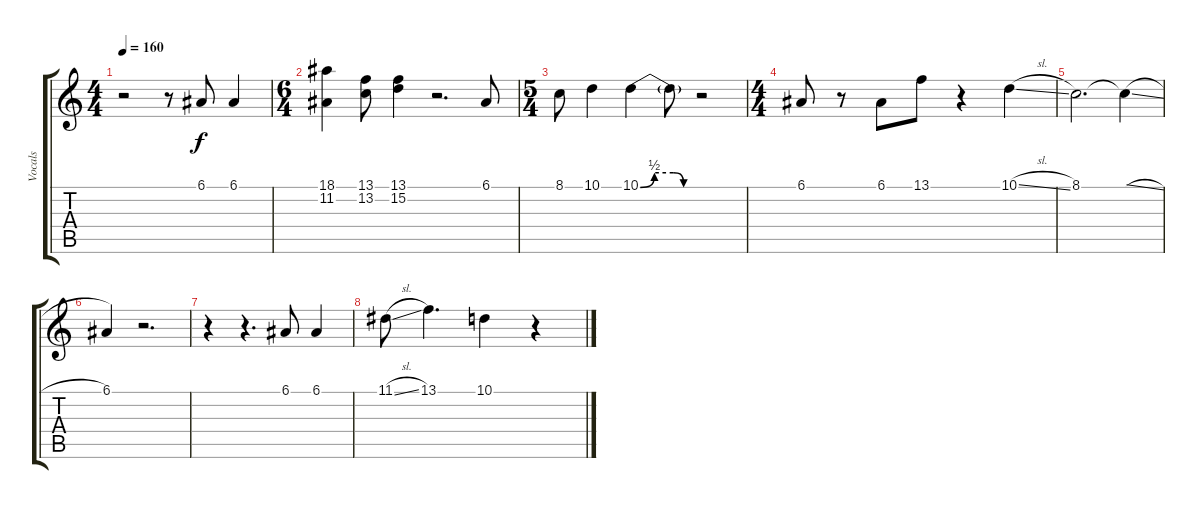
\track ("Vocals" "Vocals") {instrument altosax}
\staff {score tabs}
\tuning (E4 B3 G3 D3 A2 E2) {hide}
\ts (4 4)
\tempo 160
\clef g2
\ks c
r.2{dy f} r.8 6.1.8 6.1.4 |
\ts (6 4)
(18.1 11.2).4 (13.1 13.2).8 (13.1 15.2).4 r.2{d} 6.1.8 |
\ts (5 4)
8.1.8 10.1.4 10.1{be (custom 0 0 15 2 35 2 46 0 60 0)}.4 10.1{t}.8 r.2 |
\ts (4 4)
6.1.8 r.8 6.1.8 13.1.8 r.4 10.1{sl}.4 |
8.1.2{d} 8.1{sl t}.4 |
6.1.4 r.2{d} |
r.4 r.4{d} 6.1.8 6.1.4 |
11.1{sl}.8 13.1.4{d} 10.1.4 r.4
